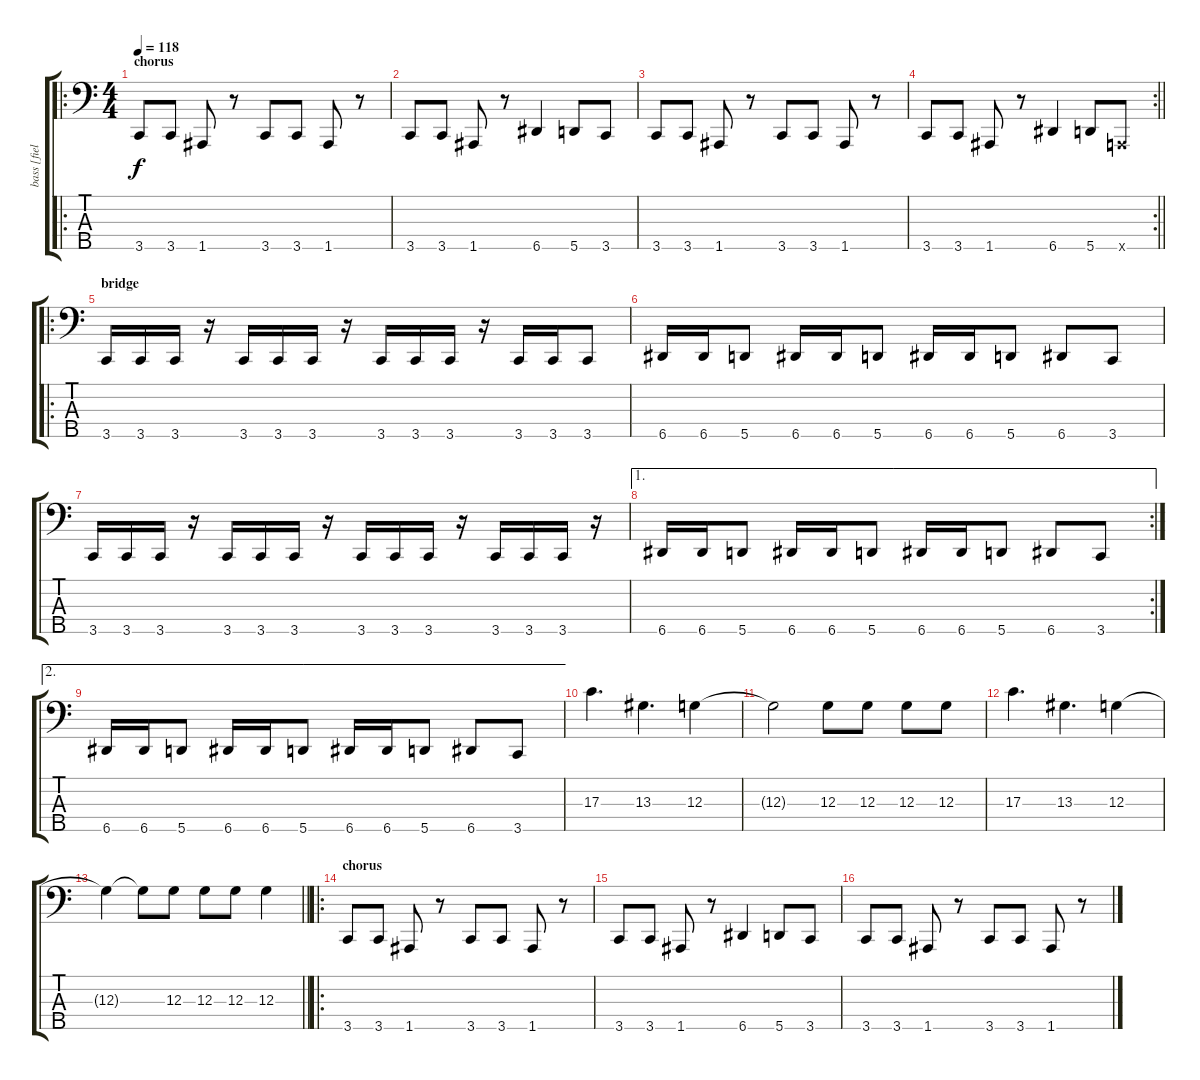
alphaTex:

\track ("bass [fieldy]" "bass [fiel") {instrument slapbass1 bank 1}
\staff {score tabs}
\tuning (F2 C2 G1 D1 A0) {hide}
\ro
\ts (4 4)
\section ("" "chorus")
\tempo 118
\clef f4
\ks c
3.5.8{dy f} 3.5.8 1.5.8 r.8 3.5.8 3.5.8 1.5.8 r.8 |
3.5.8 3.5.8 1.5.8 r.8 6.5.4 5.5.8 3.5.8 |
3.5.8 3.5.8 1.5.8 r.8 3.5.8 3.5.8 1.5.8 r.8 |
\rc 2
\barLineRight lightlight
3.5.8 3.5.8 1.5.8 r.8 6.5.4 5.5.8 0.5{x}.8 |
\ro
\section ("" "bridge")
3.5.16 3.5.16 3.5.16 r.16 3.5.16 3.5.16 3.5.16 r.16 3.5.16 3.5.16 3.5.16 r.16 3.5.16 3.5.16 3.5.8 |
6.5.16 6.5.16 5.5.8 6.5.16 6.5.16 5.5.8 6.5.16 6.5.16 5.5.8 6.5.8 3.5.8 |
3.5.16 3.5.16 3.5.16 r.16 3.5.16 3.5.16 3.5.16 r.16 3.5.16 3.5.16 3.5.16 r.16 3.5.16 3.5.16 3.5.16 r.16 |
\ae 1
\rc 2
6.5.16 6.5.16 5.5.8 6.5.16 6.5.16 5.5.8 6.5.16 6.5.16 5.5.8 6.5.8 3.5.8 |
\ae 2
6.5.16 6.5.16 5.5.8 6.5.16 6.5.16 5.5.8 6.5.16 6.5.16 5.5.8 6.5.8 3.5.8 |
17.3.4{d volume 4} 13.3.4{d} 12.3.4 |
12.3{t}.2 12.3.8 12.3.8 12.3.8 12.3.8 |
17.3.4{d} 13.3.4{d} 12.3.4 |
\barLineRight lightlight
12.3{t}.4 12.3{t}.8 12.3.8 12.3.8 12.3.8 12.3.4 |
\ro
\section ("" "chorus")
3.5.8 3.5.8 1.5.8 r.8 3.5.8 3.5.8 1.5.8 r.8 |
3.5.8 3.5.8 1.5.8 r.8 6.5.4 5.5.8 3.5.8 |
3.5.8 3.5.8 1.5.8 r.8 3.5.8 3.5.8 1.5.8 r.8
